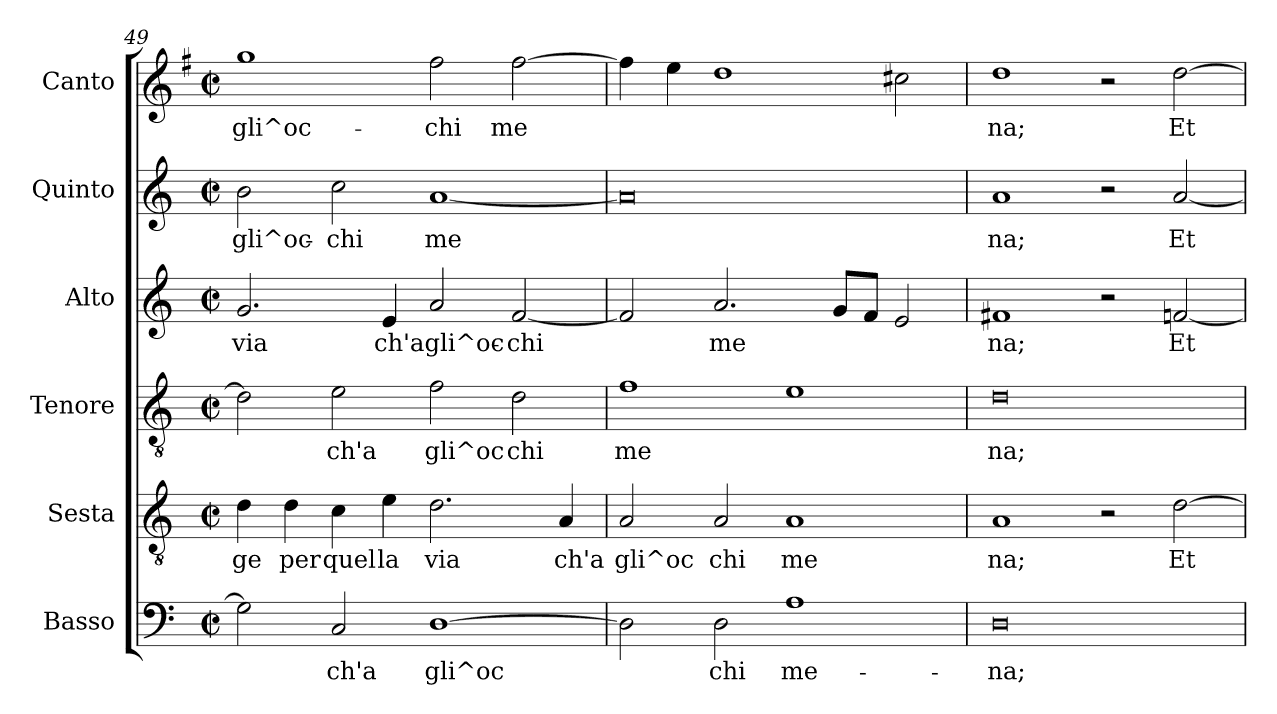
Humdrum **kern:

**kern	**text	**kern	**text	**kern	**text	**kern	**text	**kern	**text	**kern	**text
*part6	*part6	*part5	*part5	*part4	*part4	*part3	*part3	*part2	*part2	*part1	*part1
*staff6	*staff6	*staff5	*staff5	*staff4	*staff4	*staff3	*staff3	*staff2	*staff2	*staff1	*staff1
*I"Basso	*	*I"Sesta	*	*I"Tenore	*	*I"Alto	*	*I"Quinto	*	*I"Canto	*
*clefF4	*	*clefGv2	*	*clefGv2	*	*clefG2	*	*clefG2	*	*clefG2	*
*	*	*	*	*	*	*	*	*	*	*ITrd-3c-5	*
*k[]	*	*k[]	*	*k[]	*	*k[]	*	*k[]	*	*k[]	*
*C:	*	*C:	*	*C:	*	*C:	*	*C:	*	*C:	*
*M2/2	*	*M2/2	*	*M2/2	*	*M2/2	*	*M2/2	*	*M2/2	*
*met(c|)	*	*met(c|)	*	*met(c|)	*	*met(c|)	*	*met(c|)	*	*met(c|)	*
=49	=49	=49	=49	=49	=49	=49	=49	=49	=49	=49	=49
!	!LO:LY:b:cj	!	!LO:LY:b:cj	!	!LO:LY:b:cj	!	!LO:LY:b:cj	!	!LO:LY:b:cj	!	!LO:LY:b:cj
2G\]	.	4d\	ge	2d\]	.	2.g/	via	2b\	gli^oc-	1ccc	gli^oc-
!	!	!	!LO:LY:b:cj	!	!	!	!	!	!	!	!
.	.	4d\	per	.	.	.	.	.	.	.	.
!	!LO:LY:b:cj	!	!LO:LY:b:cj	!	!LO:LY:b:cj	!	!	!	!LO:LY:b:cj	!	!
2C/	ch'a	4c\	quel	2e\	ch'a	.	.	2cc\	-chi	.	.
!	!	!	!LO:LY:b:cj	!	!	!	!LO:LY:b:cj	!	!	!	!
.	.	4e\	la	.	.	4e/	ch'a	.	.	.	.
!	!LO:LY:b:cj	!	!LO:LY:b:cj	!	!LO:LY:b:cj	!	!LO:LY:b:cj	!	!LO:LY:b:cj	!	!LO:LY:b:cj
[>1D	gli^oc-	2.d\	via	2f\	gli^oc	2a/	gli^oc-	[<1a	me-	2bb\	-chi
!	!	!	!	!	!LO:LY:b:cj	!	!LO:LY:b:cj	!	!	!	!LO:LY:b:cj
.	.	.	.	2d\	chi	[<2f/	-chi	.	.	[>2bb\	me-
!	!	!	!LO:LY:b:cj	!	!	!	!	!	!	!	!
.	.	4A/	ch'a	.	.	.	.	.	.	.	.
=50	=50	=50	=50	=50	=50	=50	=50	=50	=50	=50	=50
!	!LO:LY:b:cj	!	!LO:LY:b:cj	!	!LO:LY:b:cj	!	!LO:LY:b:cj	!	!LO:LY:b:cj	!	!LO:LY:b:cj
2D\]	--	2A/	gli^oc	1f	me	2f/]	.	0a]	--	4bb\]	--
!	!	!	!	!	!	!	!	!	!	!	!LO:LY:b:cj
.	.	.	.	.	.	.	.	.	.	4aa\	--
!	!LO:LY:b:cj	!	!LO:LY:b:cj	!	!	!	!LO:LY:b:cj	!	!	!	!LO:LY:b:cj
2D\	-chi	2A/	chi	.	.	2.a/	me-	.	.	1gg	--
!	!LO:LY:b:cj	!	!LO:LY:b:cj	!	!LO:LY:b:cj	!	!	!	!	!	!
1A	me-	1A	me	1e	.	.	.	.	.	.	.
!	!	!	!	!	!	!	!LO:LY:b:cj	!	!	!	!
.	.	.	.	.	.	8g/L	--	.	.	.	.
!	!	!	!	!	!	!	!LO:LY:b:cj	!	!	!	!
.	.	.	.	.	.	8f/J	--	.	.	.	.
!	!	!	!	!	!	!	!LO:LY:b:cj	!	!	!	!LO:LY:b:cj
.	.	.	.	.	.	2e/	--	.	.	2ff#\	--
=51	=51	=51	=51	=51	=51	=51	=51	=51	=51	=51	=51
!	!LO:LY:b:cj	!	!LO:LY:b:cj	!	!LO:LY:b:cj	!	!LO:LY:b:cj	!	!LO:LY:b:cj	!	!LO:LY:b:cj
0D	-na;	1A	na;	0d	na;	1f#X	-na;	1a	-na;	1gg	-na;
.	.	2r	.	.	.	2r	.	2r	.	2r	.
!	!	!	!LO:LY:b:cj	!	!	!	!LO:LY:b:cj	!	!LO:LY:b:cj	!	!LO:LY:b:cj
.	.	[<2d\	Et	.	.	[<2f/	Et	[<2a/	Et	[<2gg\	Et
=	=	=	=	=	=	=	=	=	=	=	=
*-	*-	*-	*-	*-	*-	*-	*-	*-	*-	*-	*-
